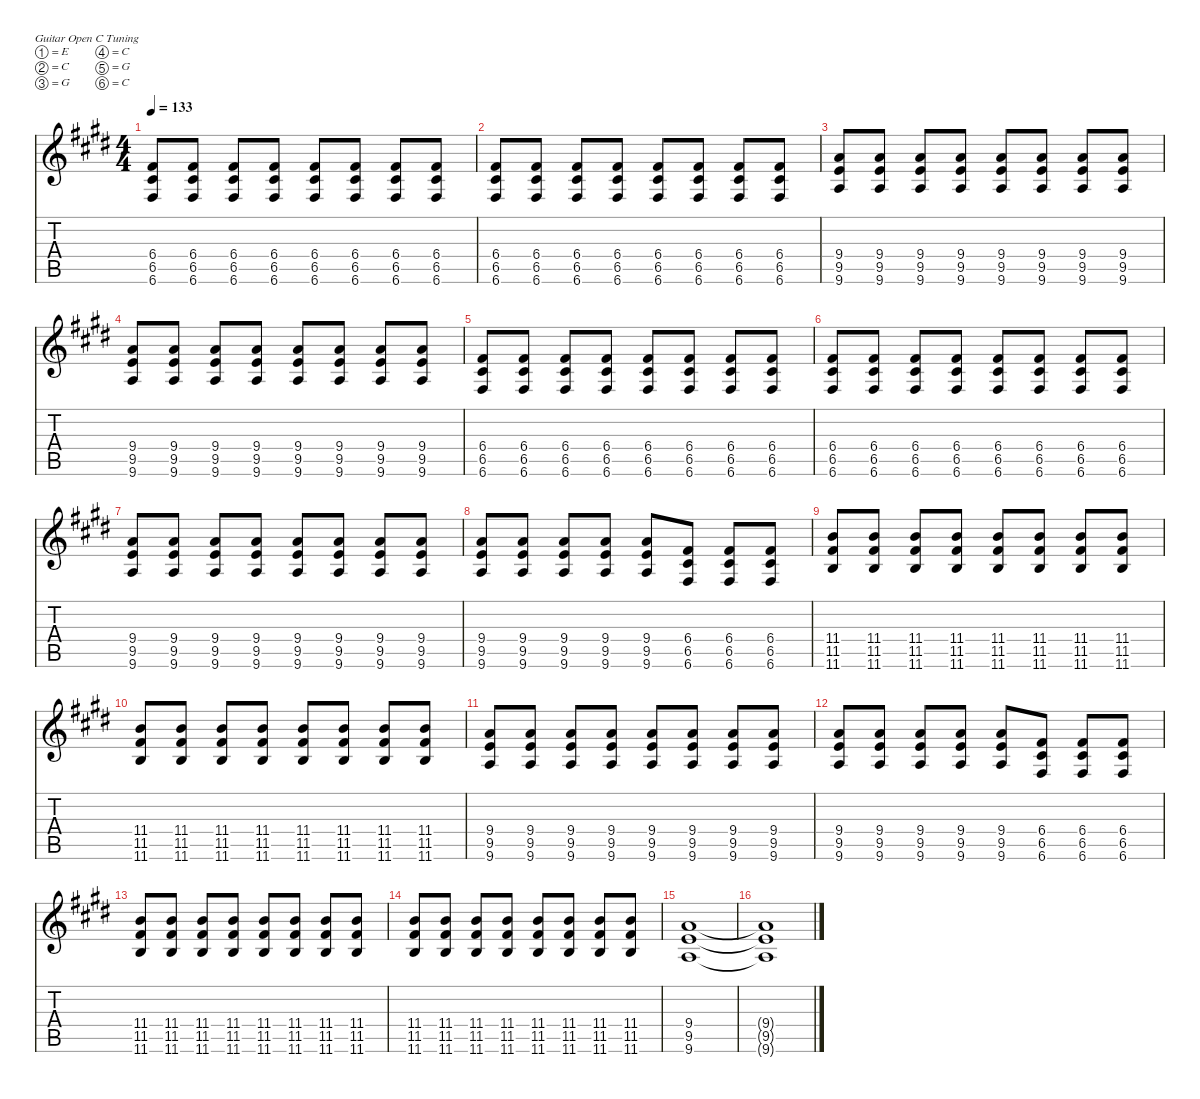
\defaultSystemsLayout 4
\hideDynamics
\bracketExtendMode nobrackets
\singleTrackTrackNamePolicy hidden
\multiTrackTrackNamePolicy hidden
\firstSystemTrackNameMode fullname
\firstSystemTrackNameOrientation horizontal
\otherSystemsTrackNameOrientation horizontal
\track ("Dave Young" "dist.guit.") {instrument distortionguitar}
\staff {score tabs}
\tuning (E4 C4 G3 C3 G2 C2)
\ts (4 4)
\tempo 133
\clef g2
\ks e
(6.4{acc #} 6.5{acc #} 6.6{acc #}).8{dy f beam Up} (6.4{acc #} 6.5{acc #} 6.6{acc #}).8{beam Up} (6.4{acc #} 6.5{acc #} 6.6{acc #}).8{beam Up} (6.4{acc #} 6.5{acc #} 6.6{acc #}).8{beam Up} (6.4{acc #} 6.5{acc #} 6.6{acc #}).8{beam Up} (6.4{acc #} 6.5{acc #} 6.6{acc #}).8{beam Up} (6.4{acc #} 6.5{acc #} 6.6{acc #}).8{beam Up} (6.4{acc #} 6.5{acc #} 6.6{acc #}).8{beam Up} |
(6.4{acc #} 6.5{acc #} 6.6{acc #}).8{beam Up} (6.4{acc #} 6.5{acc #} 6.6{acc #}).8{beam Up} (6.4{acc #} 6.5{acc #} 6.6{acc #}).8{beam Up} (6.4{acc #} 6.5{acc #} 6.6{acc #}).8{beam Up} (6.4{acc #} 6.5{acc #} 6.6{acc #}).8{beam Up} (6.4{acc #} 6.5{acc #} 6.6{acc #}).8{beam Up} (6.4{acc #} 6.5{acc #} 6.6{acc #}).8{beam Up} (6.4{acc #} 6.5{acc #} 6.6{acc #}).8{beam Up} |
(9.4{acc forcenatural} 9.5{acc forcenatural} 9.6{acc forcenatural}).8{beam Up} (9.4{acc forcenatural} 9.5{acc forcenatural} 9.6{acc forcenatural}).8{beam Up} (9.4{acc forcenatural} 9.5{acc forcenatural} 9.6{acc forcenatural}).8{beam Up} (9.4{acc forcenatural} 9.5{acc forcenatural} 9.6{acc forcenatural}).8{beam Up} (9.4{acc forcenatural} 9.5{acc forcenatural} 9.6{acc forcenatural}).8{beam Up} (9.4{acc forcenatural} 9.5{acc forcenatural} 9.6{acc forcenatural}).8{beam Up} (9.4{acc forcenatural} 9.5{acc forcenatural} 9.6{acc forcenatural}).8{beam Up} (9.4{acc forcenatural} 9.5{acc forcenatural} 9.6{acc forcenatural}).8{beam Up} |
(9.4{acc forcenatural} 9.5{acc forcenatural} 9.6{acc forcenatural}).8{beam Up} (9.4{acc forcenatural} 9.5{acc forcenatural} 9.6{acc forcenatural}).8{beam Up} (9.4{acc forcenatural} 9.5{acc forcenatural} 9.6{acc forcenatural}).8{beam Up} (9.4{acc forcenatural} 9.5{acc forcenatural} 9.6{acc forcenatural}).8{beam Up} (9.4{acc forcenatural} 9.5{acc forcenatural} 9.6{acc forcenatural}).8{beam Up} (9.4{acc forcenatural} 9.5{acc forcenatural} 9.6{acc forcenatural}).8{beam Up} (9.4{acc forcenatural} 9.5{acc forcenatural} 9.6{acc forcenatural}).8{beam Up} (9.4{acc forcenatural} 9.5{acc forcenatural} 9.6{acc forcenatural}).8{beam Up} |
(6.4{acc #} 6.5{acc #} 6.6{acc #}).8{beam Up} (6.4{acc #} 6.5{acc #} 6.6{acc #}).8{beam Up} (6.4{acc #} 6.5{acc #} 6.6{acc #}).8{beam Up} (6.4{acc #} 6.5{acc #} 6.6{acc #}).8{beam Up} (6.4{acc #} 6.5{acc #} 6.6{acc #}).8{beam Up} (6.4{acc #} 6.5{acc #} 6.6{acc #}).8{beam Up} (6.4{acc #} 6.5{acc #} 6.6{acc #}).8{beam Up} (6.4{acc #} 6.5{acc #} 6.6{acc #}).8{beam Up} |
(6.4{acc #} 6.5{acc #} 6.6{acc #}).8{beam Up} (6.4{acc #} 6.5{acc #} 6.6{acc #}).8{beam Up} (6.4{acc #} 6.5{acc #} 6.6{acc #}).8{beam Up} (6.4{acc #} 6.5{acc #} 6.6{acc #}).8{beam Up} (6.4{acc #} 6.5{acc #} 6.6{acc #}).8{beam Up} (6.4{acc #} 6.5{acc #} 6.6{acc #}).8{beam Up} (6.4{acc #} 6.5{acc #} 6.6{acc #}).8{beam Up} (6.4{acc #} 6.5{acc #} 6.6{acc #}).8{beam Up} |
(9.4{acc forcenatural} 9.5{acc forcenatural} 9.6{acc forcenatural}).8{beam Up} (9.4{acc forcenatural} 9.5{acc forcenatural} 9.6{acc forcenatural}).8{beam Up} (9.4{acc forcenatural} 9.5{acc forcenatural} 9.6{acc forcenatural}).8{beam Up} (9.4{acc forcenatural} 9.5{acc forcenatural} 9.6{acc forcenatural}).8{beam Up} (9.4{acc forcenatural} 9.5{acc forcenatural} 9.6{acc forcenatural}).8{beam Up} (9.4{acc forcenatural} 9.5{acc forcenatural} 9.6{acc forcenatural}).8{beam Up} (9.4{acc forcenatural} 9.5{acc forcenatural} 9.6{acc forcenatural}).8{beam Up} (9.4{acc forcenatural} 9.5{acc forcenatural} 9.6{acc forcenatural}).8{beam Up} |
(9.4{acc forcenatural} 9.5{acc forcenatural} 9.6{acc forcenatural}).8{beam Up} (9.4{acc forcenatural} 9.5{acc forcenatural} 9.6{acc forcenatural}).8{beam Up} (9.4{acc forcenatural} 9.5{acc forcenatural} 9.6{acc forcenatural}).8{beam Up} (9.4{acc forcenatural} 9.5{acc forcenatural} 9.6{acc forcenatural}).8{beam Up} (9.4{acc forcenatural} 9.5{acc forcenatural} 9.6{acc forcenatural}).8{beam Up} (6.4{acc #} 6.5{acc #} 6.6{acc #}).8{beam Up} (6.4{acc #} 6.5{acc #} 6.6{acc #}).8{beam Up} (6.4{acc #} 6.5{acc #} 6.6{acc #}).8{beam Up} |
(11.4{acc forcenatural} 11.5{acc #} 11.6{acc forcenatural}).8{beam Up} (11.4{acc forcenatural} 11.5{acc #} 11.6{acc forcenatural}).8{beam Up} (11.4{acc forcenatural} 11.5{acc #} 11.6{acc forcenatural}).8{beam Up} (11.4{acc forcenatural} 11.5{acc #} 11.6{acc forcenatural}).8{beam Up} (11.4{acc forcenatural} 11.5{acc #} 11.6{acc forcenatural}).8{beam Up} (11.4{acc forcenatural} 11.5{acc #} 11.6{acc forcenatural}).8{beam Up} (11.4{acc forcenatural} 11.5{acc #} 11.6{acc forcenatural}).8{beam Up} (11.4{acc forcenatural} 11.5{acc #} 11.6{acc forcenatural}).8{beam Up} |
(11.4{acc forcenatural} 11.5{acc #} 11.6{acc forcenatural}).8{beam Up} (11.4{acc forcenatural} 11.5{acc #} 11.6{acc forcenatural}).8{beam Up} (11.4{acc forcenatural} 11.5{acc #} 11.6{acc forcenatural}).8{beam Up} (11.4{acc forcenatural} 11.5{acc #} 11.6{acc forcenatural}).8{beam Up} (11.4{acc forcenatural} 11.5{acc #} 11.6{acc forcenatural}).8{beam Up} (11.4{acc forcenatural} 11.5{acc #} 11.6{acc forcenatural}).8{beam Up} (11.4{acc forcenatural} 11.5{acc #} 11.6{acc forcenatural}).8{beam Up} (11.4{acc forcenatural} 11.5{acc #} 11.6{acc forcenatural}).8{beam Up} |
(9.4{acc forcenatural} 9.5{acc forcenatural} 9.6{acc forcenatural}).8{beam Up} (9.4{acc forcenatural} 9.5{acc forcenatural} 9.6{acc forcenatural}).8{beam Up} (9.4{acc forcenatural} 9.5{acc forcenatural} 9.6{acc forcenatural}).8{beam Up} (9.4{acc forcenatural} 9.5{acc forcenatural} 9.6{acc forcenatural}).8{beam Up} (9.4{acc forcenatural} 9.5{acc forcenatural} 9.6{acc forcenatural}).8{beam Up} (9.4{acc forcenatural} 9.5{acc forcenatural} 9.6{acc forcenatural}).8{beam Up} (9.4{acc forcenatural} 9.5{acc forcenatural} 9.6{acc forcenatural}).8{beam Up} (9.4{acc forcenatural} 9.5{acc forcenatural} 9.6{acc forcenatural}).8{beam Up} |
(9.4{acc forcenatural} 9.5{acc forcenatural} 9.6{acc forcenatural}).8{beam Up} (9.4{acc forcenatural} 9.5{acc forcenatural} 9.6{acc forcenatural}).8{beam Up} (9.4{acc forcenatural} 9.5{acc forcenatural} 9.6{acc forcenatural}).8{beam Up} (9.4{acc forcenatural} 9.5{acc forcenatural} 9.6{acc forcenatural}).8{beam Up} (9.4{acc forcenatural} 9.5{acc forcenatural} 9.6{acc forcenatural}).8{beam Up} (6.4{acc #} 6.5{acc #} 6.6{acc #}).8{beam Up} (6.4{acc #} 6.5{acc #} 6.6{acc #}).8{beam Up} (6.4{acc #} 6.5{acc #} 6.6{acc #}).8{beam Up} |
(11.4{acc forcenatural} 11.5{acc #} 11.6{acc forcenatural}).8{beam Up} (11.4{acc forcenatural} 11.5{acc #} 11.6{acc forcenatural}).8{beam Up} (11.4{acc forcenatural} 11.5{acc #} 11.6{acc forcenatural}).8{beam Up} (11.4{acc forcenatural} 11.5{acc #} 11.6{acc forcenatural}).8{beam Up} (11.4{acc forcenatural} 11.5{acc #} 11.6{acc forcenatural}).8{beam Up} (11.4{acc forcenatural} 11.5{acc #} 11.6{acc forcenatural}).8{beam Up} (11.4{acc forcenatural} 11.5{acc #} 11.6{acc forcenatural}).8{beam Up} (11.4{acc forcenatural} 11.5{acc #} 11.6{acc forcenatural}).8{beam Up} |
(11.4{acc forcenatural} 11.5{acc #} 11.6{acc forcenatural}).8{beam Up} (11.4{acc forcenatural} 11.5{acc #} 11.6{acc forcenatural}).8{beam Up} (11.4{acc forcenatural} 11.5{acc #} 11.6{acc forcenatural}).8{beam Up} (11.4{acc forcenatural} 11.5{acc #} 11.6{acc forcenatural}).8{beam Up} (11.4{acc forcenatural} 11.5{acc #} 11.6{acc forcenatural}).8{beam Up} (11.4{acc forcenatural} 11.5{acc #} 11.6{acc forcenatural}).8{beam Up} (11.4{acc forcenatural} 11.5{acc #} 11.6{acc forcenatural}).8{beam Up} (11.4{acc forcenatural} 11.5{acc #} 11.6{acc forcenatural}).8{beam Up} |
(9.4{acc forcenatural} 9.5{acc forcenatural} 9.6{acc forcenatural}).1{beam Up} |
(9.4{t acc forcenatural} 9.5{t acc forcenatural} 9.6{t acc forcenatural}).1{beam Up}
